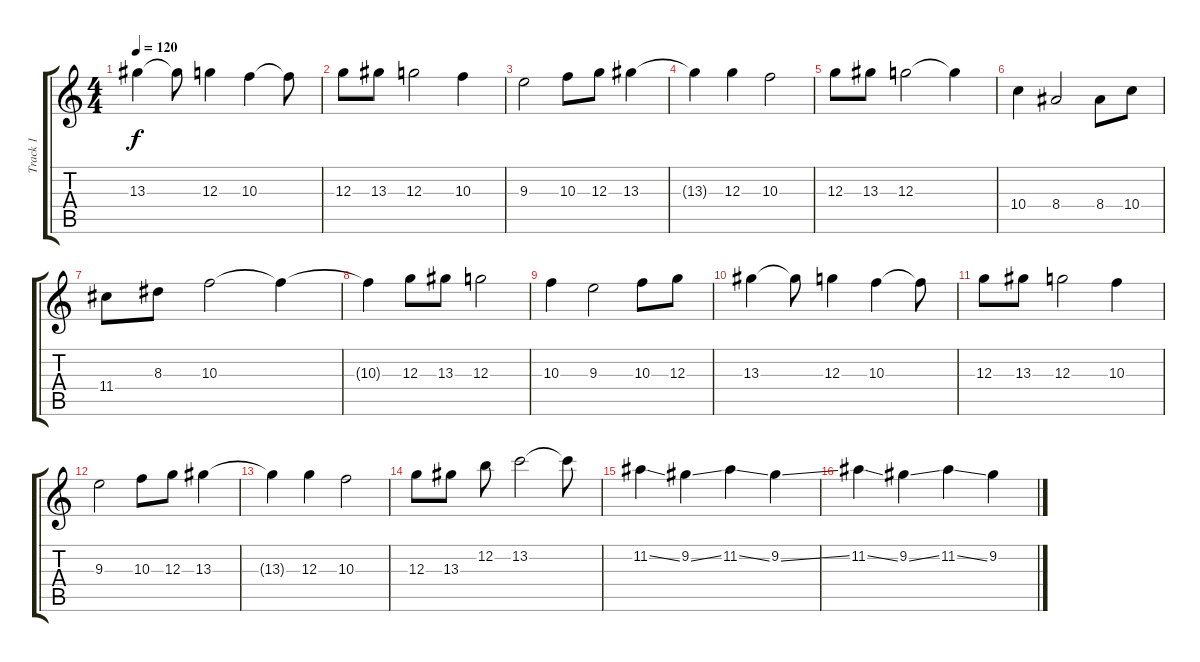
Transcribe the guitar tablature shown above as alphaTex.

\track ("Track 1" "Track 1") {instrument distortionguitar}
\staff {score tabs}
\tuning (E4 B3 G3 D3 A2 E2) {hide}
\ts (4 4)
\tempo 120
\clef g2
\ks c
13.3.4{dy f} 13.3{t}.8 12.3.4 10.3.4 10.3{t}.8 |
12.3.8 13.3.8 12.3.2 10.3.4 |
9.3.2 10.3.8 12.3.8 13.3.4 |
13.3{t}.4 12.3.4 10.3.2 |
12.3.8 13.3.8 12.3.2 12.3{t}.4 |
10.4.4 8.4.2 8.4.8 10.4.8 |
11.4.8 8.3.8 10.3.2 10.3{t}.4 |
10.3{t}.4 12.3.8 13.3.8 12.3.2 |
10.3.4 9.3.2 10.3.8 12.3.8 |
13.3.4 13.3{t}.8 12.3.4 10.3.4 10.3{t}.8 |
12.3.8 13.3.8 12.3.2 10.3.4 |
9.3.2 10.3.8 12.3.8 13.3.4 |
13.3{t}.4 12.3.4 10.3.2 |
12.3.8 13.3.8 12.2.8 13.2.2 13.2{t}.8 |
11.2{ss}.4 9.2{ss}.4 11.2{ss}.4 9.2{ss}.4 |
11.2{ss}.4 9.2{ss}.4 11.2{ss}.4 9.2.4
